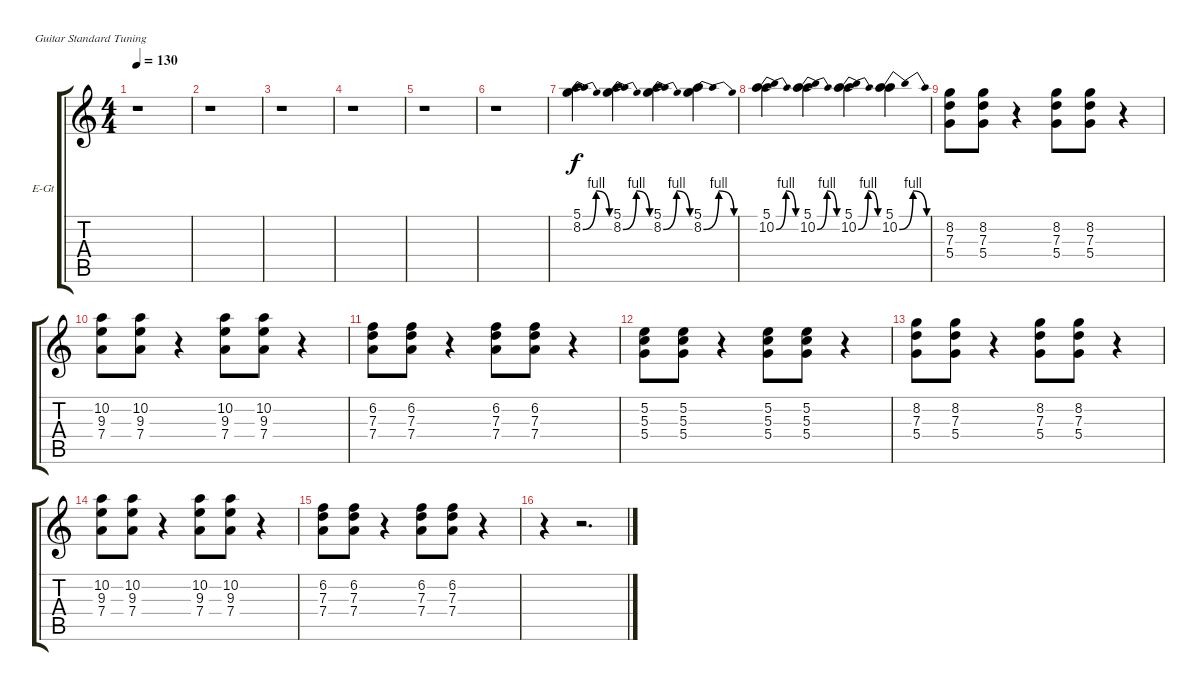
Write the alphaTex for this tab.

\bracketExtendMode groupsimilarinstruments
\firstSystemTrackNameOrientation horizontal
\otherSystemsTrackNameOrientation horizontal
\track ("Вадим" "E-Gt") {instrument distortionguitar}
\staff {score tabs}
\tuning (E4 B3 G3 D3 A2 E2)
\ts (4 4)
\tempo 130
\clef g2
\ks c
r.1{dy f} |
r.1 |
r.1 |
r.1 |
r.1 |
r.1 |
(5.1 8.2{be (bendrelease 0 0 30 4 30 4 60 0)}).4 (5.1 8.2{be (bendrelease 0 0 30 4 30 4 60 0)}).4 (5.1 8.2{be (bendrelease 0 0 30 4 30 4 60 0)}).4 (5.1 8.2{be (bendrelease 0 0 30 4 30 4 60 0)}).4 |
(5.1 10.2{be (bendrelease 0 0 30 4 30 4 60 0)}).4 (5.1 10.2{be (bendrelease 0 0 30 4 30 4 60 0)}).4 (5.1 10.2{be (bendrelease 0 0 30 4 30 4 60 0)}).4 (5.1 10.2{be (bendrelease 0 0 30 4 30 4 60 0)}).4 |
(8.2 7.3 5.4).8 (8.2 7.3 5.4).8 r.4 (8.2 7.3 5.4).8 (8.2 7.3 5.4).8 r.4 |
(10.2 9.3 7.4).8 (10.2 9.3 7.4).8 r.4 (10.2 9.3 7.4).8 (10.2 9.3 7.4).8 r.4 |
(6.2 7.3 7.4).8 (6.2 7.3 7.4).8 r.4 (6.2 7.3 7.4).8 (6.2 7.3 7.4).8 r.4 |
(5.2 5.3 5.4).8 (5.2 5.3 5.4).8 r.4 (5.2 5.3 5.4).8 (5.2 5.3 5.4).8 r.4 |
(8.2 7.3 5.4).8 (8.2 7.3 5.4).8 r.4 (8.2 7.3 5.4).8 (8.2 7.3 5.4).8 r.4 |
(10.2 9.3 7.4).8 (10.2 9.3 7.4).8 r.4 (10.2 9.3 7.4).8 (10.2 9.3 7.4).8 r.4 |
(6.2 7.3 7.4).8 (6.2 7.3 7.4).8 r.4 (6.2 7.3 7.4).8 (6.2 7.3 7.4).8 r.4 |
r.4 r.2{d}
